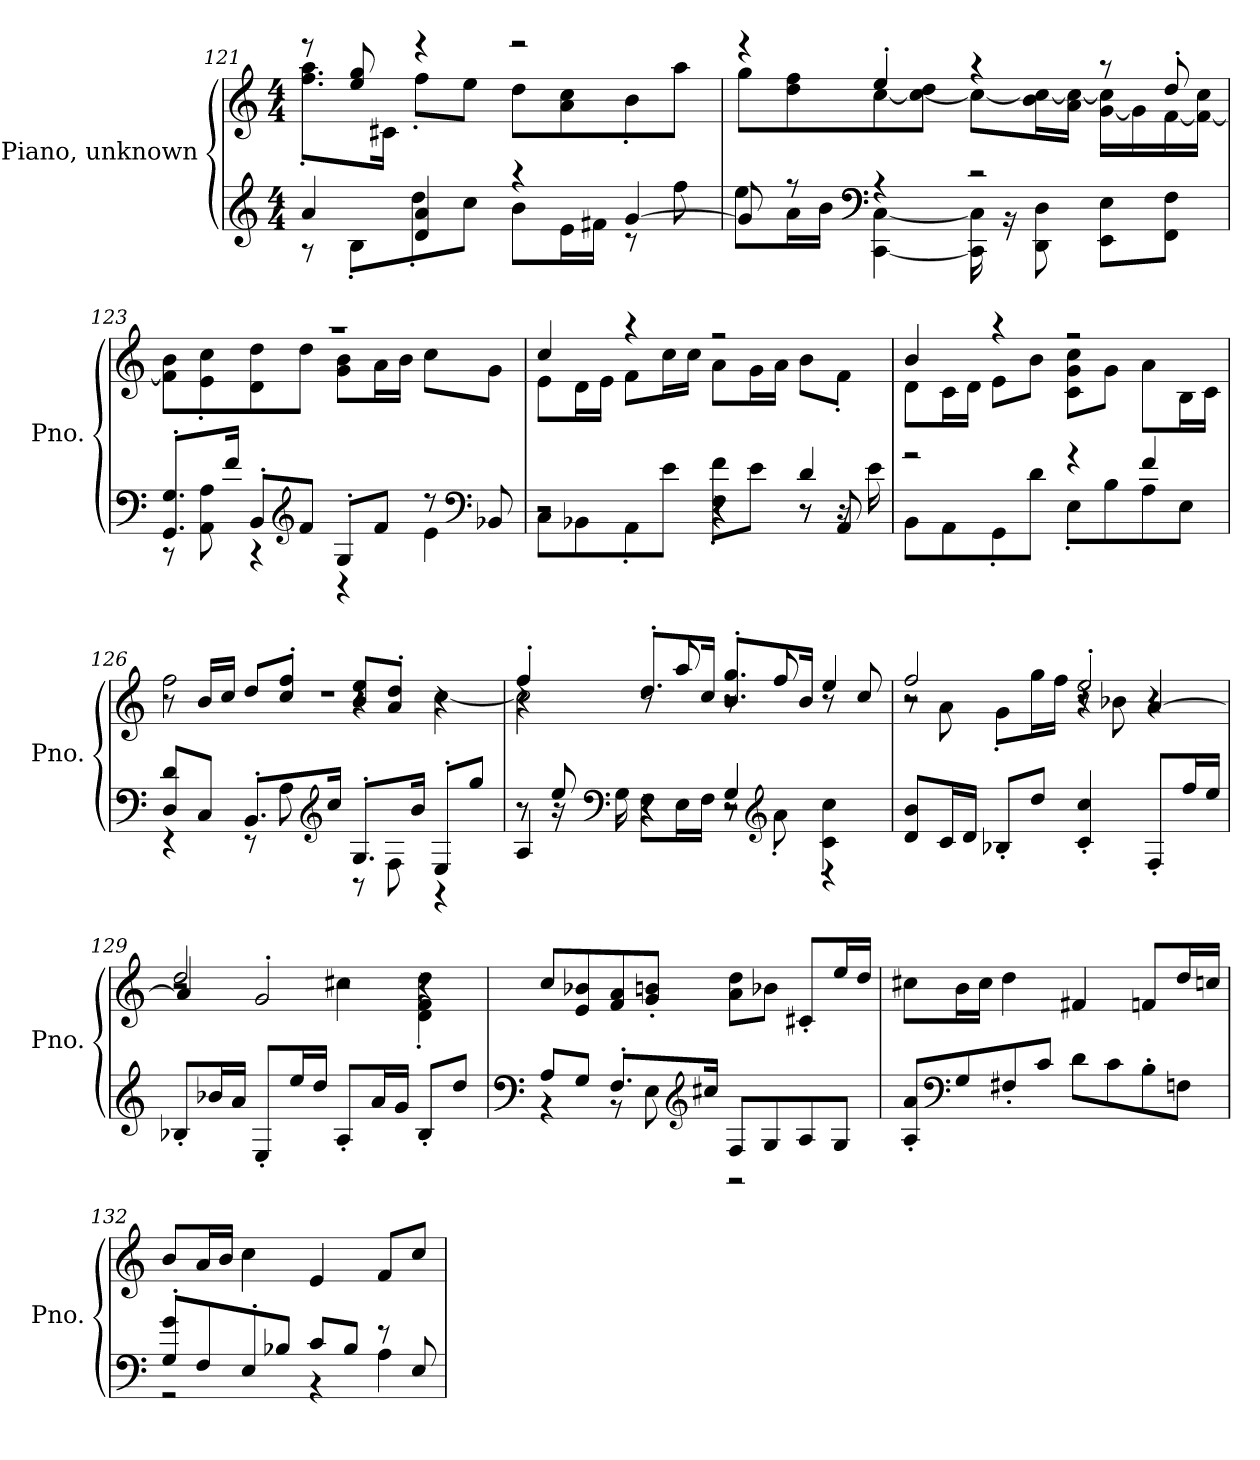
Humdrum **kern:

**kern	**kern
*part1	*part1
*staff2	*staff1
*I"Piano, unknown	*
*I'Pno.	*
!!LO:LB:g=z
*clefG2	*clefG2
*k[]	*k[]
*M4/4	*M4/4
=121	=121
*^	*^
4a/	8r	8r	8.ff\' 8.aa\'L
.	8B'\L	8ee/ 8gg/	.
.	.	.	16c#X\Jk
4d/ 4a/	8dd'\	4r	8ff'\L
.	8cc\J	.	8ee\J
4r	8b\L	2r	8dd\L
.	16e\L	.	8a\ 8cc\
.	16f#X\JJ	.	.
[4g/	8r	.	8b'\
.	8ff\	.	8aa\J
=122	=122	=122	=122
8g/]	8ee\L	4r	8gg\L
8r	16a\L	.	8dd\ 8ff\
.	16b\JJ	.	.
*clefF4	*	*	*
4r	[4CC\ [4C\	4ee'/	[8cc\
.	.	.	8cc\_ 8dd\J
2r	16CC\] 16C\]	4r	8cc\L_
.	16r	.	.
.	8DD\ 8D\	.	16b\ 16cc\_L
.	.	.	16a\ 16cc\_JJ
.	8EE\ 8E\L	8r	[16g\ 16cc\]LL
.	.	.	16g\]
.	8FF\ 8F\J	8dd'/	[16f\
.	.	.	16f\_ 16cc\JJ
!!LO:PB:g=z	!!
=123	=123	=123	=123
8.GG/' 8.G/'L	8r	1r	8f\] 8b\L
.	8AA\ 8A\	.	8e\' 8cc\'
16f/Jk	.	.	.
8BB'/L	4r	.	8d\ 8dd\
*clefG2	*	*	*
8f/J	.	.	8dd\J
8G'/L	4r	.	8g\ 8b\L
8f/J	.	.	16a\L
.	.	.	16b\JJ
8r	4e\	.	8cc\L
*clefF4	*	*	*
8BB-X/	.	.	8g\J
=124	=124	=124	=124
*	*^	*	*
2r	8C\L	2r	4cc/	8e\L
.	8BB-X\	.	.	16d\L
.	.	.	.	16e\JJ
.	8AA'\	.	4r	8f\L
.	8e\J	.	.	16cc\L
.	.	.	.	16cc\JJ
4r	8F\' 8f\'L	4r	2r	8a\L
.	8e\J	.	.	16g\L
.	.	.	.	16a\JJ
4d/	8r	8r	.	8b\L
.	16r	8AA/	.	8f'\J
.	16e\	.	.	.
*	*v	*v	*	*
=125	=125	=125	=125
2r	8BB\L	4b/	8d\L
.	8AA\	.	16c\L
.	.	.	16d\JJ
.	8GG'\	4r	8e\L
.	8d\J	.	8b\J
4r	8E'\L	2r	8c\ 8g\ 8cc\L
.	8B\	.	8g\J
4f/	8A\	.	8a\L
.	8E\J	.	16B\L
.	.	.	16c\JJ
!!LO:LB:g=z
=126	=126	=126	=126
*	*	*	*^
8D/ 8d/L	4r	1r	2ff\	8r
8C/J	.	.	.	16b/LL
.	.	.	.	16cc/JJ
8.BB'/L	8r	.	.	8dd/L
.	8A\	.	.	8cc/' 8ff/'J
*clefG2	*	*	*	*
16cc/Jk	.	.	.	.
8.G'/L	8r	.	4r	8b/ 8ee/L
.	8F\	.	.	8a/' 8dd/'J
16b/Jk	.	.	.	.
8E'/L	4r	.	[4cc\	4r
8gg/J	.	.	.	.
=127	=127	=127	=127	=127
*	*^	*	*	*
8r	8r	4A/	4r	2cc\]	4ff'/
8ee/	16r	.	.	.	.
*clefF4	*	*	*	*	*
.	16G\	.	.	.	.
4r	8F\L	4r	8r	.	8.dd'/L
.	16E\L	.	8aa/	.	.
.	16F\JJ	.	.	.	16cc/Jk
2r	8r	4G/	8r	2r	8.b/' 8.gg/'L
*clefG2	*	*	*	*	*
.	8a'\	.	8ff/	.	.
.	.	.	.	.	16b/Jk
.	4c\' 4cc\'	4r	4ee/	.	8r
.	.	.	.	.	8cc/
*v	*v	*v	*	*	*
=128	=128	=128	=128
8d/ 8b/L	2ff/	8r	2r
16c/L	.	8a\	.
16d/JJ	.	.	.
8B-X'/L	.	8g'\L	.
8dd/J	.	16gg\L	.
.	.	16ff\JJ	.
4c/' 4cc/'	2ee'/	8r	4r
.	.	8b-X\	.
8F'/L	.	4r	[4a/
16ff/L	.	.	.
16ee/JJ	.	.	.
!!LO:LB:g=z	!!	!!
=129	=129	=129	=129
8B-X'/L	2dd/	2r	4a/]
16b-X/L	.	.	.
16a/JJ	.	.	.
8E'/L	.	.	2g'/
16ee/L	.	.	.
16dd/JJ	.	.	.
8A'/L	2r	4cc#X\	.
16a/L	.	.	.
16g/JJ	.	.	.
8B-'/L	.	4d\' 4f\' 4dd\'	4r
8dd/J	.	.	.
*	*v	*v	*v
=130	=130
*clefF4	*
*^	*
8A/L	4r	8cc/L
8G/J	.	8e/ 8b-X/
8.F'/L	8r	8f/ 8a/
.	8E\	8g/' 8bn/'J
*clefG2	*	*
16cc#X/Jk	.	.
8F/L	2r	8a\ 8dd\L
8G/	.	8b-X\J
8A/	.	8c#X'/L
8G/J	.	16ee/L
.	.	16dd/JJ
*v	*v	*
=131	=131
8A/' 8a/'L	8cc#X\L
*clefF4	*
8G/	16b\L
.	16cc#\JJ
8F#X'/	4dd\
8c/J	.
8d\L	4f#X/
8c\	.
8B'\	8fn/L
8Fn\J	16dd/L
.	16ccn/JJ
!!LO:LB:g=z
=132	=132
*^	*
8G/' 8g/'L	2r	8b/L
8F/	.	16a/L
.	.	16b/JJ
8E'/	.	4cc\
8B-X/J	.	.
8c/L	4r	4e/
8B-/J	.	.
8r	4A\	8f/L
8E/	.	8cc/J
*v	*v	*
=	=
*-	*-
